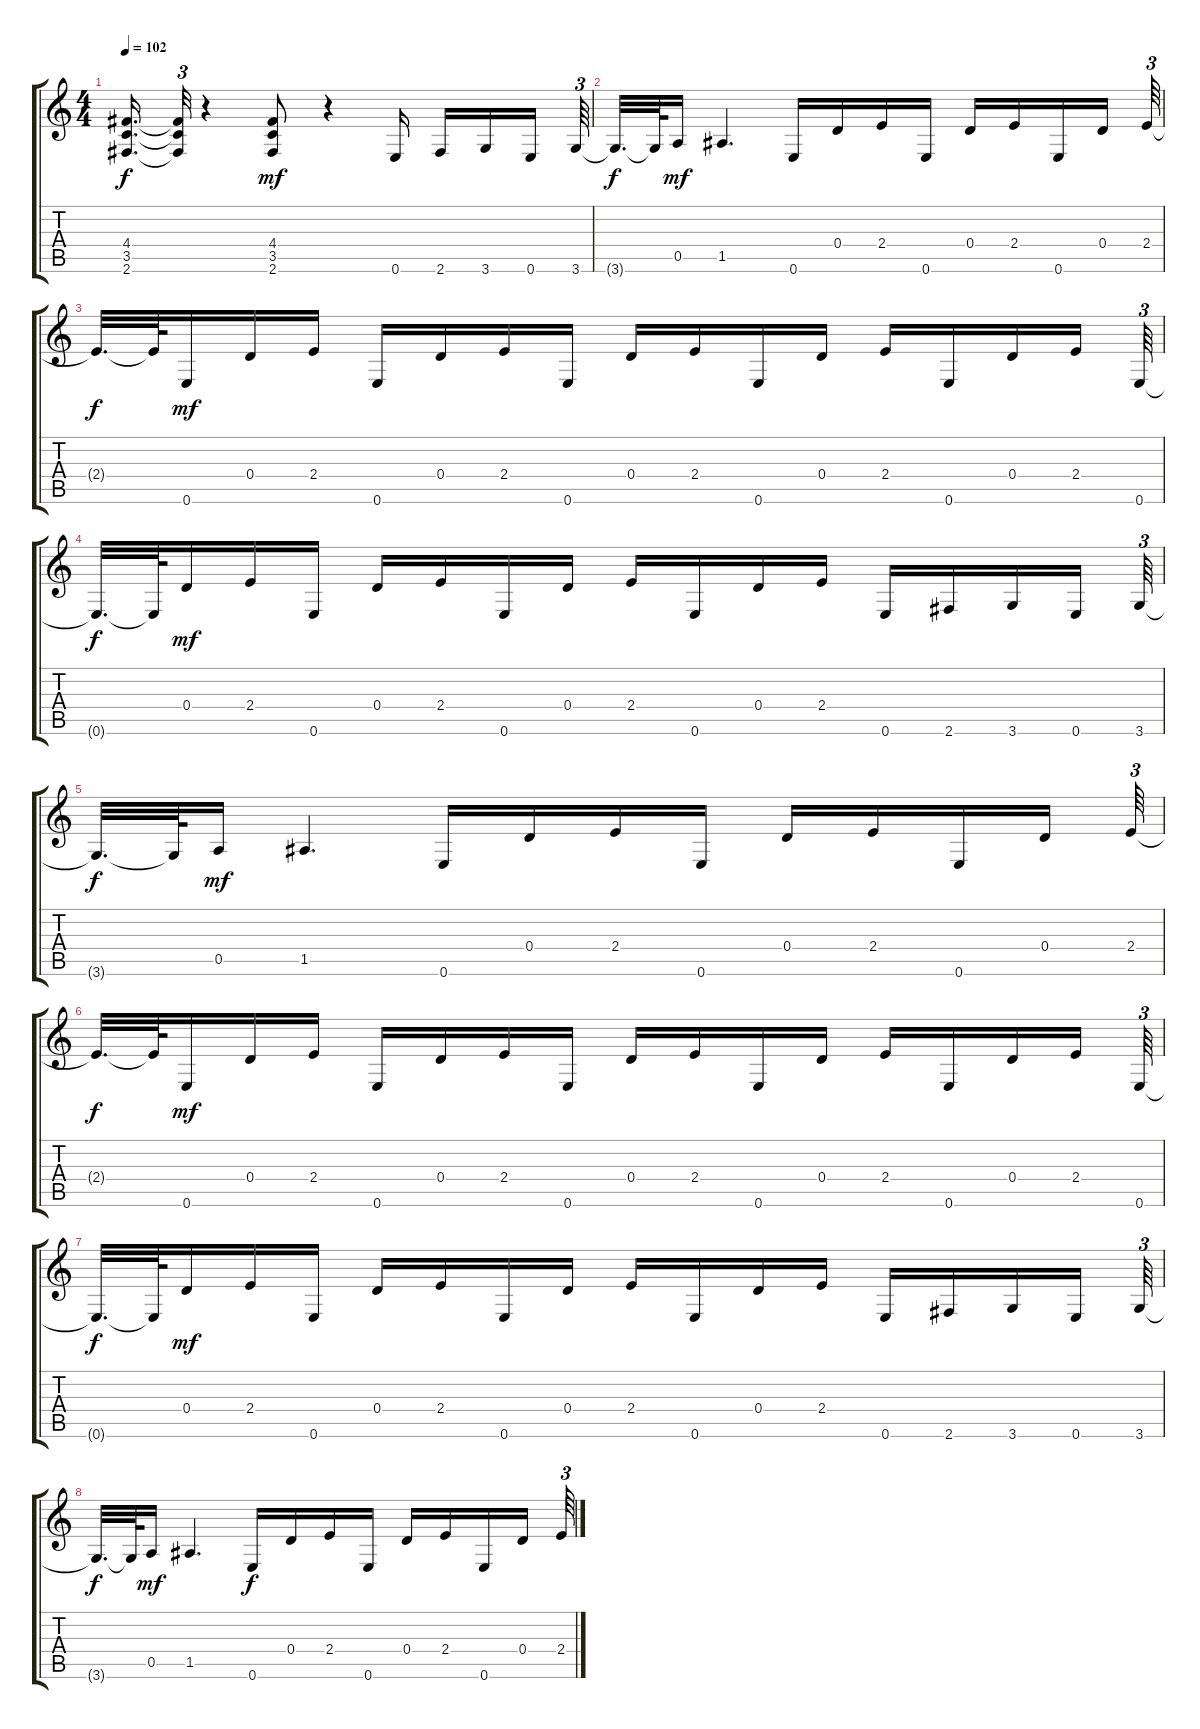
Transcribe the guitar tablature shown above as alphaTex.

\track "" {instrument distortionguitar}
\staff {score tabs}
\tuning (E4 B3 G3 D3 A2 E2) {hide}
\ts (4 4)
\tempo 102
\clef g2
\ks c
(4.4{t} 3.5{t} 2.6{t}).16{d dy f} (4.4{t} 3.5{t} 2.6{t}).32{tu (3 2)} r.4 (4.4 3.5 2.6).8{dy mf} r.4 0.6.16 2.6.16 3.6.16 0.6.16{beam splitsecondary} 3.6.64{tu (3 2)} |
3.6{t}.32{d dy f} 3.6{t}.64 0.5.16{dy mf} 1.5.4{d} 0.6.16 0.4.16 2.4.16 0.6.16 0.4.16 2.4.16 0.6.16 0.4.16 2.4.64{tu (3 2)} |
2.4{t}.32{d dy f} 2.4{t}.64 0.6.16{dy mf} 0.4.16 2.4.16 0.6.16 0.4.16 2.4.16 0.6.16 0.4.16 2.4.16 0.6.16 0.4.16 2.4.16 0.6.16 0.4.16 2.4.16 0.6.64{tu (3 2)} |
0.6{t}.32{d dy f} 0.6{t}.64 0.4.16{dy mf} 2.4.16 0.6.16 0.4.16 2.4.16 0.6.16 0.4.16 2.4.16 0.6.16 0.4.16 2.4.16 0.6.16 2.6.16 3.6.16 0.6.16 3.6.64{tu (3 2)} |
3.6{t}.32{d dy f} 3.6{t}.64 0.5.16{dy mf} 1.5.4{d} 0.6.16 0.4.16 2.4.16 0.6.16 0.4.16 2.4.16 0.6.16 0.4.16 2.4.64{tu (3 2)} |
2.4{t}.32{d dy f} 2.4{t}.64 0.6.16{dy mf} 0.4.16 2.4.16 0.6.16 0.4.16 2.4.16 0.6.16 0.4.16 2.4.16 0.6.16 0.4.16 2.4.16 0.6.16 0.4.16 2.4.16 0.6.64{tu (3 2)} |
0.6{t}.32{d dy f} 0.6{t}.64 0.4.16{dy mf} 2.4.16 0.6.16 0.4.16 2.4.16 0.6.16 0.4.16 2.4.16 0.6.16 0.4.16 2.4.16 0.6.16 2.6.16 3.6.16 0.6.16 3.6.64{tu (3 2)} |
3.6{t}.32{d dy f} 3.6{t}.64 0.5.16{dy mf} 1.5.4{d} 0.6.16{dy f} 0.4.16 2.4.16 0.6.16 0.4.16 2.4.16 0.6.16 0.4.16 2.4.64{tu (3 2)}
